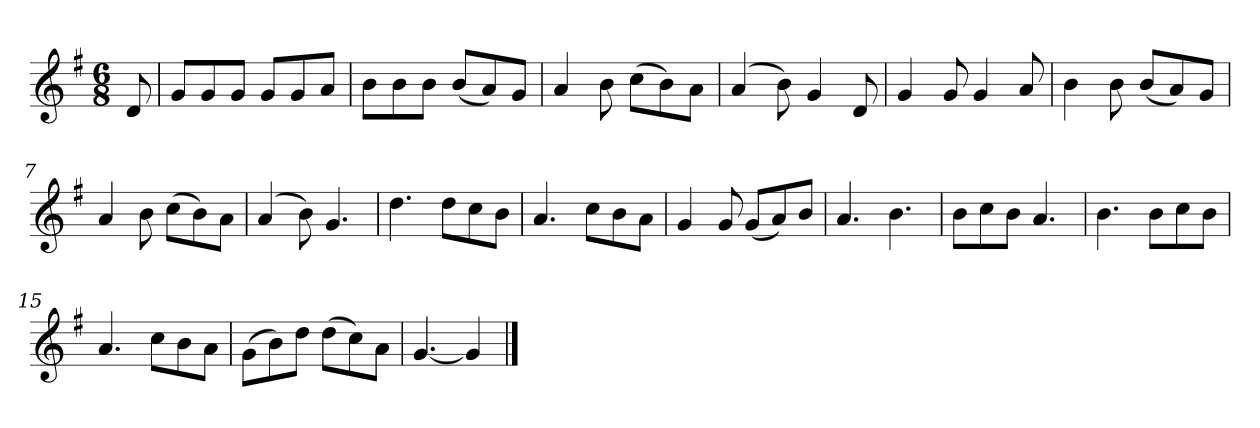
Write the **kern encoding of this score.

**kern
*part1
*staff1
*k[f#]
*M6/8
*MM120
=
8d
=1
8gL
8g
8gJ
8gL
8g
8aJ
=2
8bL
8b
8bJ
(8bL
8a)
8gJ
=3
4a
8b
(8ccL
8b)
8aJ
=4
(4a
8b)
4g
8d
=5
4g
8g
4g
8a
=6
4b
8b
(8bL
8a)
8gJ
=7
4a
8b
(8ccL
8b)
8aJ
=8
(4a
8b)
4.g
=9
4.dd
8ddL
8cc
8bJ
=10
4.a
8ccL
8b
8aJ
=11
4g
8g
(8gL
8a)
8bJ
=12
4.a
4.b
=13
8bL
8cc
8bJ
4.a
=14
4.b
8bL
8cc
8bJ
=15
4.a
8ccL
8b
8aJ
=16
(8gL
8b)
8ddJ
(8ddL
8cc)
8aJ
=17
[4.g
4g]
==
*-
